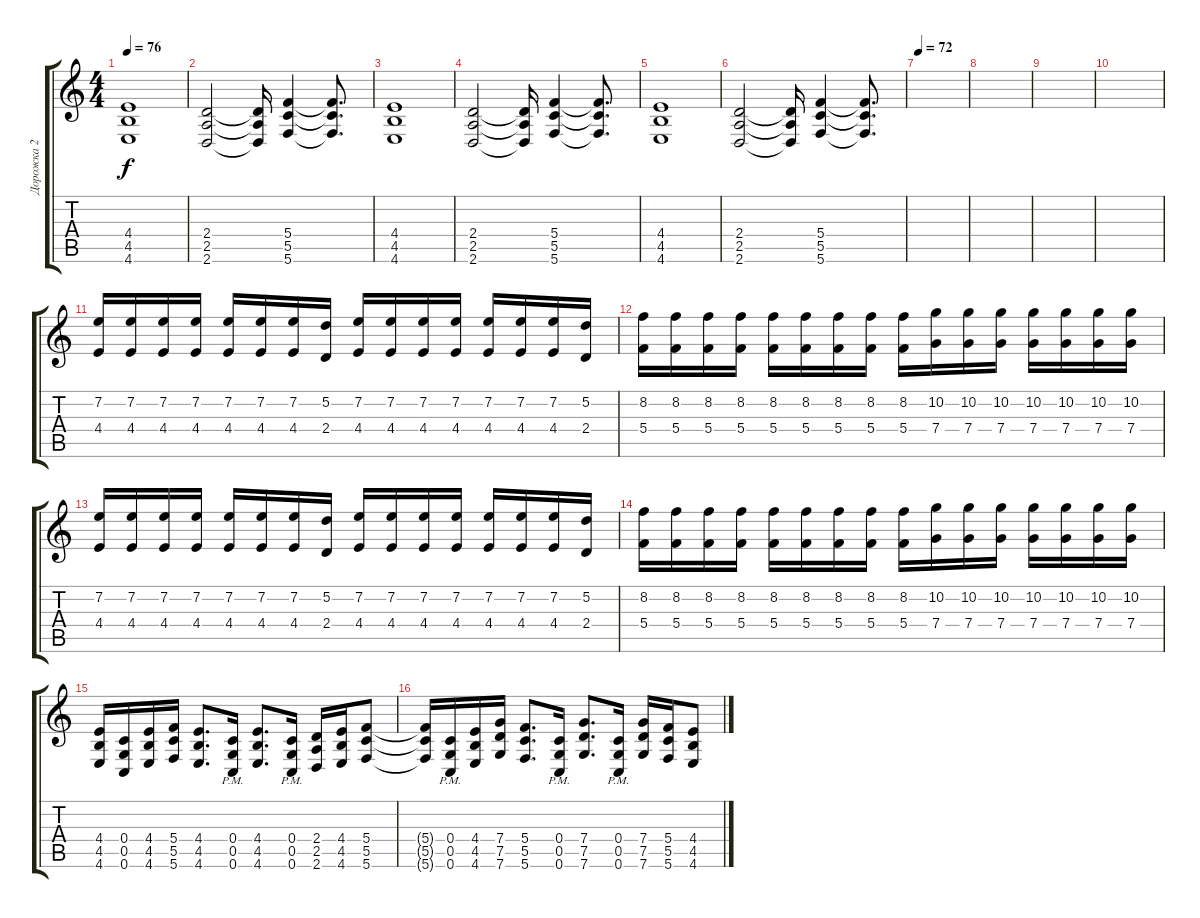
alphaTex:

\track ("Дорожка 2" "Дорожка 2") {instrument distortionguitar}
\staff {score tabs}
\tuning (D4 A3 F3 C3 G2 C2) {hide}
\ts (4 4)
\tempo 76
\clef g2
\ks c
(4.4 4.5 4.6).1{dy f} |
(2.4 2.5 2.6).2 (2.4{t} 2.5{t} 2.6{t}).16 (5.4 5.5 5.6).4 (5.4{t} 5.5{t} 5.6{t}).8{d} |
(4.4 4.5 4.6).1 |
(2.4 2.5 2.6).2 (2.4{t} 2.5{t} 2.6{t}).16 (5.4 5.5 5.6).4 (5.4{t} 5.5{t} 5.6{t}).8{d} |
(4.4 4.5 4.6).1 |
(2.4 2.5 2.6).2 (2.4{t} 2.5{t} 2.6{t}).16 (5.4 5.5 5.6).4 (5.4{t} 5.5{t} 5.6{t}).8{d} |
\tempo 72
|
|
|
|
(7.2 4.4).16{volume 9 balance 8} (7.2 4.4).16 (7.2 4.4).16 (7.2 4.4).16 (7.2 4.4).16 (7.2 4.4).16 (7.2 4.4).16 (5.2 2.4).16 (7.2 4.4).16 (7.2 4.4).16 (7.2 4.4).16 (7.2 4.4).16 (7.2 4.4).16 (7.2 4.4).16 (7.2 4.4).16 (5.2 2.4).16 |
(8.2 5.4).16 (8.2 5.4).16 (8.2 5.4).16 (8.2 5.4).16 (8.2 5.4).16 (8.2 5.4).16 (8.2 5.4).16 (8.2 5.4).16 (8.2 5.4).16 (10.2 7.4).16 (10.2 7.4).16 (10.2 7.4).16 (10.2 7.4).16 (10.2 7.4).16 (10.2 7.4).16 (10.2 7.4).16 |
(7.2 4.4).16 (7.2 4.4).16 (7.2 4.4).16 (7.2 4.4).16 (7.2 4.4).16 (7.2 4.4).16 (7.2 4.4).16 (5.2 2.4).16 (7.2 4.4).16 (7.2 4.4).16 (7.2 4.4).16 (7.2 4.4).16 (7.2 4.4).16 (7.2 4.4).16 (7.2 4.4).16 (5.2 2.4).16 |
(8.2 5.4).16 (8.2 5.4).16 (8.2 5.4).16 (8.2 5.4).16 (8.2 5.4).16 (8.2 5.4).16 (8.2 5.4).16 (8.2 5.4).16 (8.2 5.4).16 (10.2 7.4).16 (10.2 7.4).16 (10.2 7.4).16 (10.2 7.4).16 (10.2 7.4).16 (10.2 7.4).16 (10.2 7.4).16 |
(4.4 4.5 4.6).16{volume 16 balance 16} (0.4 0.5 0.6).16 (4.4 4.5 4.6).16 (5.4 5.5 5.6).16 (4.4 4.5 4.6).8{d} (0.4{pm} 0.5{pm} 0.6{pm}).16 (4.4 4.5 4.6).8{d} (0.4{pm} 0.5{pm} 0.6{pm}).16 (2.4 2.5 2.6).16 (4.4 4.5 4.6).16 (5.4 5.5 5.6).8 |
(5.4{t} 5.5{t} 5.6{t}).16 (0.4{pm} 0.5{pm} 0.6{pm}).16 (4.4 4.5 4.6).16 (7.4 7.5 7.6).16 (5.4 5.5 5.6).8{d} (0.4{pm} 0.5{pm} 0.6{pm}).16 (7.4 7.5 7.6).8{d} (0.4{pm} 0.5{pm} 0.6{pm}).16 (7.4 7.5 7.6).16 (5.4 5.5 5.6).16 (4.4 4.5 4.6).8
